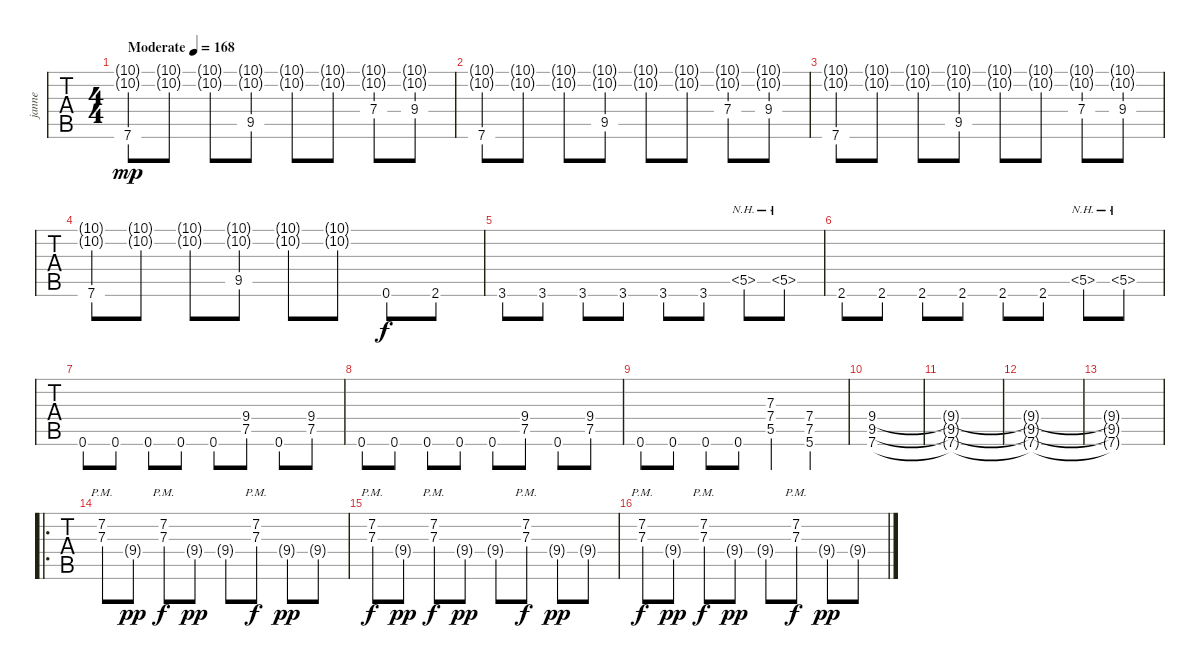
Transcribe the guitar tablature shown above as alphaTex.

\track ("janne" "janne") {instrument distortionguitar}
\staff {tabs}
\tuning (E4 B3 G3 D3 A2 E2) {hide}
\ts (4 4)
\tempo (168 "Moderate")
\clef g2
\ks c
(10.1{g} 10.2{g} 7.6).8{dy mp instrument distortionguitar} (10.1{g} 10.2{g}).8 (10.1{g} 10.2{g}).8 (10.1{g} 10.2{g} 9.5).8 (10.1{g} 10.2{g}).8 (10.1{g} 10.2{g}).8 (10.1{g} 10.2{g} 7.4).8 (10.1{g} 10.2{g} 9.4).8 |
(10.1{g} 10.2{g} 7.6).8 (10.1{g} 10.2{g}).8 (10.1{g} 10.2{g}).8 (10.1{g} 10.2{g} 9.5).8 (10.1{g} 10.2{g}).8 (10.1{g} 10.2{g}).8 (10.1{g} 10.2{g} 7.4).8 (10.1{g} 10.2{g} 9.4).8 |
(10.1{g} 10.2{g} 7.6).8 (10.1{g} 10.2{g}).8 (10.1{g} 10.2{g}).8 (10.1{g} 10.2{g} 9.5).8 (10.1{g} 10.2{g}).8 (10.1{g} 10.2{g}).8 (10.1{g} 10.2{g} 7.4).8 (10.1{g} 10.2{g} 9.4).8 |
(10.1{g} 10.2{g} 7.6).8 (10.1{g} 10.2{g}).8 (10.1{g} 10.2{g}).8 (10.1{g} 10.2{g} 9.5).8 (10.1{g} 10.2{g}).8 (10.1{g} 10.2{g}).8 0.6.8{dy f} 2.6.8 |
3.6.8 3.6.8 3.6.8 3.6.8 3.6.8 3.6.8 5.5{nh}.8 5.5{nh}.8 |
2.6.8 2.6.8 2.6.8 2.6.8 2.6.8 2.6.8 5.5{nh}.8 5.5{nh}.8 |
0.6.8 0.6.8 0.6.8 0.6.8 0.6.8 (9.4 7.5).8 0.6.8 (9.4 7.5).8 |
0.6.8 0.6.8 0.6.8 0.6.8 0.6.8 (9.4 7.5).8 0.6.8 (9.4 7.5).8 |
0.6.8 0.6.8 0.6.8 0.6.8 (7.3 7.4 5.5).4 (7.4 7.5 5.6).4 |
(9.4 9.5 7.6).1 |
(9.4{t} 9.5{t} 7.6{t}).1 |
(9.4{t} 9.5{t} 7.6{t}).1 |
(9.4{t} 9.5{t} 7.6{t}).1 |
\ro
(7.2{pm} 7.3).8{volume 10} 9.4{g}.8{dy pp} (7.2{pm} 7.3).8{dy f} 9.4{g}.8{dy pp} 9.4{g}.8 (7.2{pm} 7.3).8{dy f} 9.4{g}.8{dy pp} 9.4{g}.8 |
(7.2{pm} 7.3).8{dy f} 9.4{g}.8{dy pp} (7.2{pm} 7.3).8{dy f} 9.4{g}.8{dy pp} 9.4{g}.8 (7.2{pm} 7.3).8{dy f} 9.4{g}.8{dy pp} 9.4{g}.8 |
(7.2{pm} 7.3).8{dy f} 9.4{g}.8{dy pp} (7.2{pm} 7.3).8{dy f} 9.4{g}.8{dy pp} 9.4{g}.8 (7.2{pm} 7.3).8{dy f} 9.4{g}.8{dy pp} 9.4{g}.8
